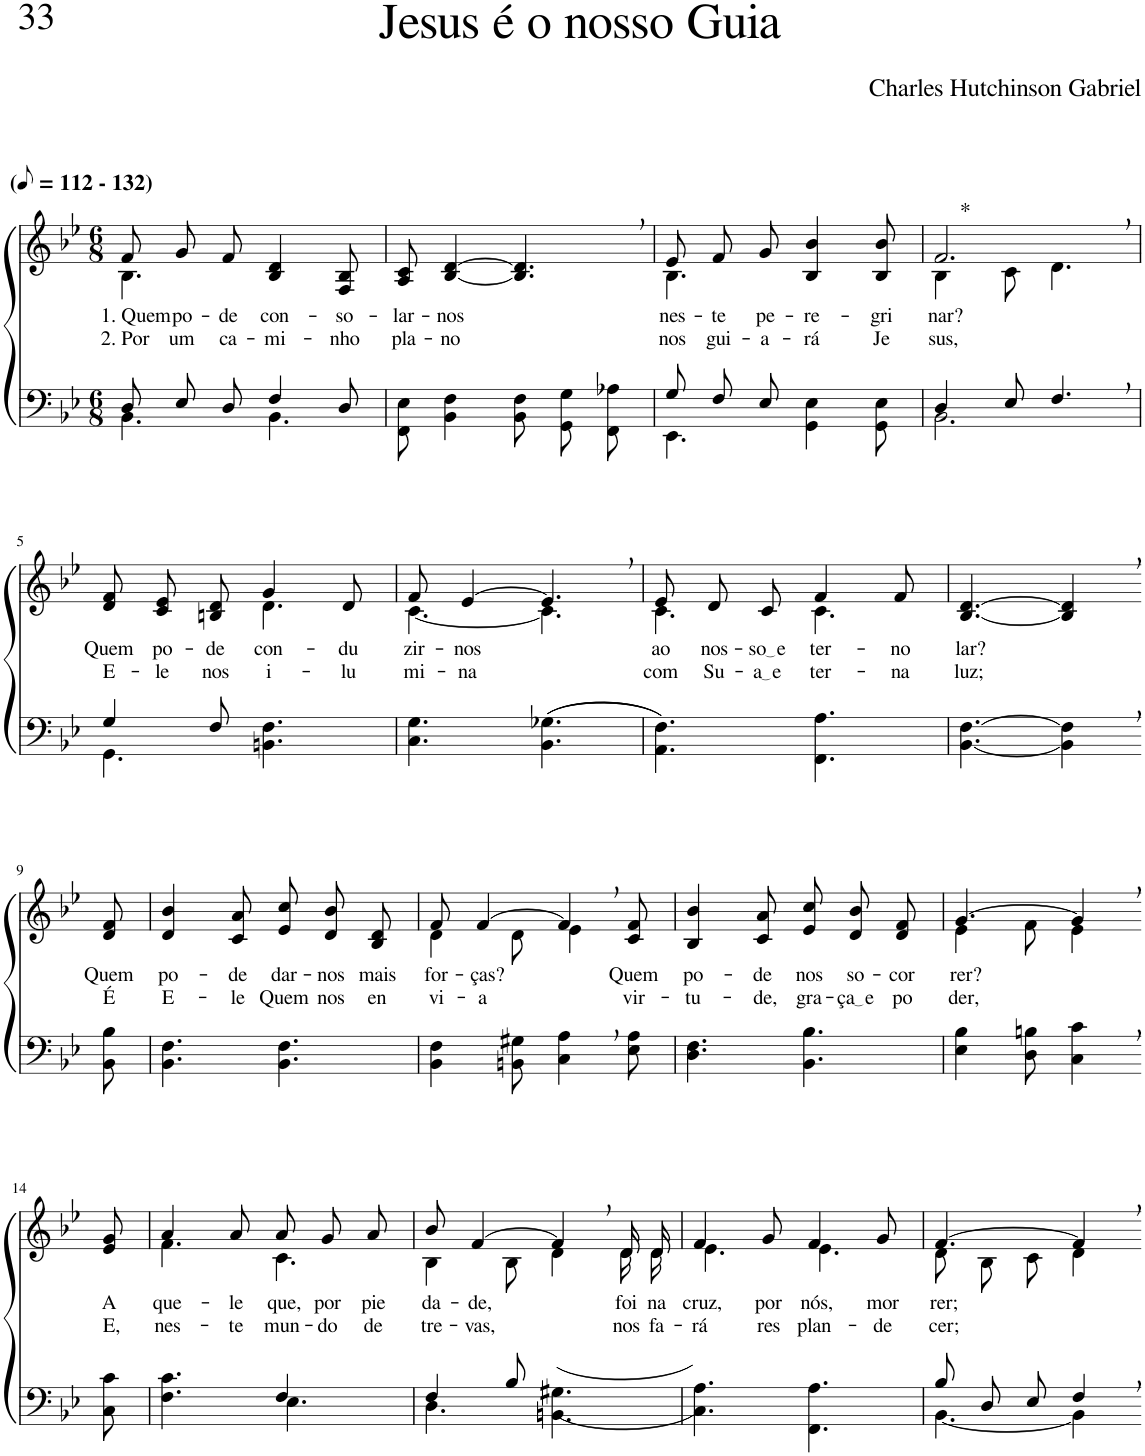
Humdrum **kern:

**kern	**kern	**text	**text	**harte
*part2	*part1	*part1	*part1	*part1
*staff2	*staff1	*staff1	*staff1	*
*I"Parte III e IV	*I"Parte I e II	*	*	*
*clefF4	*clefG2	*	*	*
*Trd-1c-2	*Trd-1c-2	*	*	*
*k[b-e-]	*k[b-e-]	*	*	*
*M6/8	*M6/8	*	*	*
*MM56	*MM56	*	*	*
=1	=1	=1	=1	=1
*^	*^	*	*	*
!	!	!LO:TX:a:B:t=(	!	!	!	!
!	!	!LO:TX:a:B:t=- 132)	!	!	!	!
!	!	!	!	!LO:LY:b	!LO:LY:b	!
8D/L	4.BB-\	8f/L	4.B-\	1. Quem	2. Por	.
!	!	!	!	!LO:LY:b	!LO:LY:b	!
8E-/	.	8g/	.	po-	um	.
!	!	!	!	!LO:LY:b	!LO:LY:b	!
8D/J	.	8f/J	.	-de	ca-	.
!	!	!	!	!LO:LY:b	!LO:LY:b	!
4F/	4.BB-\	4B-/ 4d/	4.ryy	con-	-mi-	.
!	!	!	!	!LO:LY:b	!LO:LY:b	!
8D/	.	8F/ 8B-/	.	-so-	-nho	.
*v	*v	*	*	*	*	*
*	*v	*v	*	*	*
=2	=2	=2	=2	=2
!	!	!LO:LY:b	!LO:LY:b	!
8FF\ 8E-\	8A/ 8c/	-lar-	pla-	.
!	!	!LO:LY:b	!LO:LY:b	!
4BB-\ 4F\	[4B-/ [4d/	-nos	-no	.
8BB-\ 8F\L	4.B-/], 4.d/],	.	.	.
8GG\ 8G\	.	.	.	.
8FF\ 8A-X\J	.	.	.	.
=3	=3	=3	=3	=3
*^	*^	*	*	*
!	!	!	!	!LO:LY:b	!LO:LY:b	!
8G/L	4.EE-\	8e-/L	4.B-\	nes-	nos	.
!	!	!	!	!LO:LY:b	!LO:LY:b	!
8F/	.	8f/	.	-te	gui-	.
!	!	!	!	!LO:LY:b	!LO:LY:b	!
8E-/J	.	8g/J	.	pe-	-a-	.
!	!	!	!	!LO:LY:b	!LO:LY:b	!
8ryy	4GG\ 4E-\	4B-/ 4b-/	4.ryy	-re-	-rá	.
4ryy	.	.	.	.	.	.
!	!	!	!	!LO:LY:b	!LO:LY:b	!
.	8GG\ 8E-\	8B-/ 8b-/	.	-gri-	Je	.
=4	=4	=4	=4	=4	=4	=4
!	!	!	!	!LO:LY:b	!LO:LY:b	!LO:H:kt=*
4D/	2.BB-\	2.f,/	4B-\	-nar?	sus,	N
8E-/	.	.	8c\	.	.	.
4.F,/	.	.	4.d\	.	.	.
!!LO:LB:g=z	!!
=5	=5	=5	=5	=5	=5	=5
!	!	!	!	!LO:LY:b	!LO:LY:b	!
4G/	4.GG\	8d/ 8f/L	4.ryy	Quem	E-	.
!	!	!	!	!LO:LY:b	!LO:LY:b	!
.	.	8c/ 8e-/	.	po-	-le	.
!	!	!	!	!LO:LY:b	!LO:LY:b	!
8F/	.	8Bn/ 8d/J	.	-de	nos	.
!	!	!	!	!LO:LY:b	!LO:LY:b	!
4.BBn\ 4.F\	4.ryy	4g/	4.d\	con-	i-	.
!	!	!	!	!LO:LY:b	!LO:LY:b	!
.	.	8d/	.	-du-	-lu	.
*v	*v	*	*	*	*	*
=6	=6	=6	=6	=6	=6
!	!	!	!LO:LY:b	!LO:LY:b	!
4.C\ 4.G\	8f/	[4.c\	-zir-	mi-	.
!	!	!	!LO:LY:b	!LO:LY:b	!
.	[4e-/	.	-nos	-na	.
((4.BB-\ 4.G-X\	4.e-,/]	4.c\]	.	.	.
=7	=7	=7	=7	=7	=7
!	!	!	!LO:LY:b	!LO:LY:b	!
4.AA\ 4.F\))	8e-/L	4.c\	ao	com	.
!	!	!	!LO:LY:b	!LO:LY:b	!
.	8d/	.	nos-	Su-	.
!	!	!	!LO:LY:b	!LO:LY:b	!
.	8c/J	.	so e	a e	.
!	!	!	!LO:LY:b	!LO:LY:b	!
4.FF\ 4.A\	4f/	4.c\	ter-	ter-	.
!	!	!	!LO:LY:b	!LO:LY:b	!
.	8f/	.	-no	-na	.
*	*v	*v	*	*	*
=8	=8	=8	=8	=8
!	!	!LO:LY:b	!LO:LY:b	!
[4.BB-\ [4.F\	[4.B-/ [4.d/	lar?	luz;	.
4BB-\], 4F\],	4B-/], 4d/],	.	.	.
!!LO:LB:g=z
=9-	=9-	=9-	=9-	=9-
!	!	!LO:LY:b	!LO:LY:b	!
8BB-\ 8B-\	8d/ 8f/	Quem	É	.
=10	=10	=10	=10	=10
!	!	!LO:LY:b	!LO:LY:b	!
4.BB-\ 4.F\	4d/ 4b-/	po-	E-	.
!	!	!LO:LY:b	!LO:LY:b	!
.	8c/ 8a/	-de	-le	.
!	!	!LO:LY:b	!LO:LY:b	!
4.BB-\ 4.F\	8e-/ 8cc/L	dar-	Quem	.
!	!	!LO:LY:b	!LO:LY:b	!
.	8d/ 8b-/	-nos	nos	.
!	!	!LO:LY:b	!LO:LY:b	!
.	8B-/ 8d/J	mais	en-	.
=11	=11	=11	=11	=11
*	*^	*	*	*
!	!	!	!LO:LY:b	!LO:LY:b	!
4BB-\ 4F\	8f/	4d\	for-	-vi-	.
!	!	!	!LO:LY:b	!LO:LY:b	!
.	[4f/	.	-ças?	-a	.
8BBn\ 8G#X\	.	8d\	.	.	.
4C\, 4A\,	4f,/]	4e-\	.	.	.
!	!	!	!LO:LY:b	!LO:LY:b	!
8E-\ 8A\	8c/ 8f/	8ryy	Quem	vir-	.
=12	=12	=12	=12	=12	=12
!	!	!	!LO:LY:b	!LO:LY:b	!
*	*v	*v	*	*	*
4.D\ 4.F\	4B-/ 4b-/	po-	-tu-	.
!	!	!LO:LY:b	!LO:LY:b	!
.	8c/ 8a/	-de	-de,	.
!	!	!LO:LY:b	!LO:LY:b	!
4.BB-\ 4.B-\	8e-/ 8cc/L	nos	gra-	.
!	!	!LO:LY:b	!LO:LY:b	!
.	8d/ 8b-/	so-	ça e	.
!	!	!LO:LY:b	!LO:LY:b	!
.	8d/ 8f/J	-cor-	po-	.
=13	=13	=13	=13	=13
*	*^	*	*	*
!	!	!	!LO:LY:b	!LO:LY:b	!
4E-\ 4B-\	[4.g/	4e-\	-rer?	-der,	.
8D\ 8Bn\	.	8f\	.	.	.
4C\, 4c\,	4g,/]	4e-\	.	.	.
!!LO:LB:g=z
=14-	=14-	=14-	=14-	=14-	=14-
!	!	!	!LO:LY:b	!LO:LY:b	!
*	*v	*v	*	*	*
8C\ 8c\	8e-/ 8g/	A-	E,	.
=15	=15	=15	=15	=15
*^	*^	*	*	*
!	!	!	!	!LO:LY:b	!LO:LY:b	!
4.F\ 4.c\	4.ryy	4a/	4.f\	-que-	nes-	.
!	!	!	!	!LO:LY:b	!LO:LY:b	!
.	.	8a/	.	-le	-te	.
!	!	!	!	!LO:LY:b	!LO:LY:b	!
4.E-\	4F/	8a/L	4.c\	que,	mun-	.
!	!	!	!	!LO:LY:b	!LO:LY:b	!
.	.	8g/	.	por	-do	.
!	!	!	!	!LO:LY:b	!LO:LY:b	!
.	8ryy	8a/J	.	pie-	de	.
=16	=16	=16	=16	=16	=16	=16
!	!	!	!	!LO:LY:b	!LO:LY:b	!
4F/	4.D\	8b-/	4B-\	-da-	tre-	.
!	!	!	!	!LO:LY:b	!LO:LY:b	!
.	.	[4f/	.	-de,	-vas,	.
8B-/	.	.	8B-\	.	.	.
8ryy	((4.BBn\ 4.G#X\	4f,/]	4d\	.	.	.
4ryy	.	.	.	.	.	.
!	!	!	!	!LO:LY:b	!LO:LY:b	!
.	.	16d/LL	16d\LL	foi	nos	.
!	!	!	!	!LO:LY:b	!LO:LY:b	!
.	.	16d/JJ	16d\JJ	na	fa-	.
*v	*v	*	*	*	*	*
=17	=17	=17	=17	=17	=17
!	!	!	!LO:LY:b	!LO:LY:b	!
4.C\ 4.A\))	4f/	4.e-\	cruz,	-rá	.
!	!	!	!LO:LY:b	!LO:LY:b	!
.	8g/	.	por	res-	.
!	!	!	!LO:LY:b	!LO:LY:b	!
4.FF\ 4.A\	4f/	4.e-\	nós,	-plan-	.
!	!	!	!LO:LY:b	!LO:LY:b	!
.	8g/	.	mor-	-de-	.
=18	=18	=18	=18	=18	=18
*^	*	*	*	*	*
!	!	!	!	!LO:LY:b	!LO:LY:b	!
8B-/L	[4.BB-\	[4.f/	8d\L	-rer;	-cer;	.
8D/	.	.	8B-\	.	.	.
8E-/J	.	.	8c\J	.	.	.
4F,/	4BB-\]	4f,/]	4d\	.	.	.
*v	*v	*	*	*	*	*
*	*v	*v	*	*	*
=-	=-	=-	=-	=-
*-	*-	*-	*-	*-
